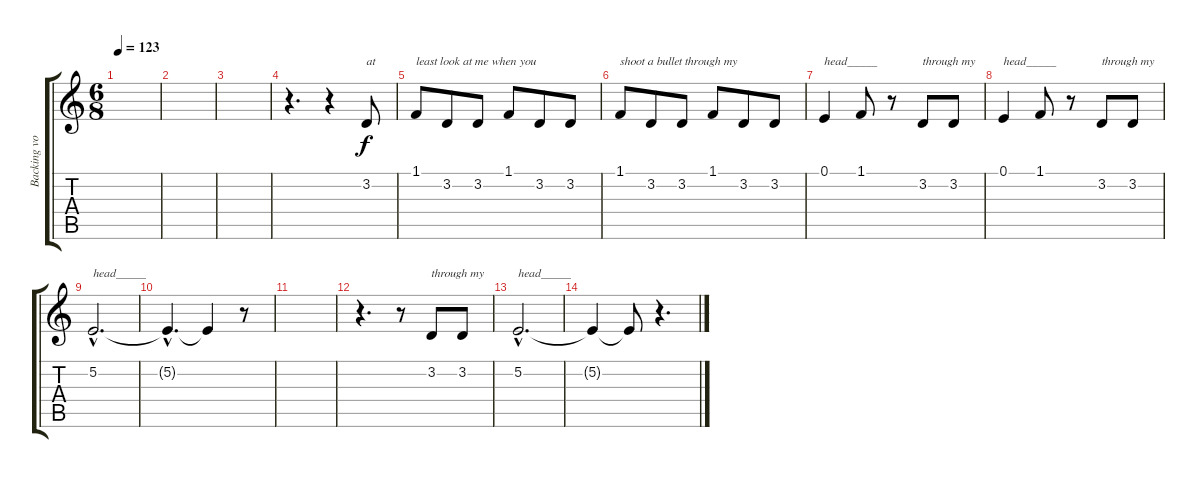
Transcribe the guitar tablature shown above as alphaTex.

\track ("Backing vocal" "Backing vo") {instrument harmonica}
\staff {score tabs}
\tuning (E4 B3 G3 D3 A2 E2) {hide}
\ts (6 8)
\tempo 123
\clef g2
\ks c
|
|
|
r.4{d} r.4 3.2.8{txt "at"} |
1.1.8{txt "least look at me when you"} 3.2.8 3.2.8 1.1.8 3.2.8 3.2.8 |
1.1.8{txt "shoot a bullet through my"} 3.2.8 3.2.8 1.1.8 3.2.8 3.2.8 |
0.1.4{txt "head_____"} 1.1.8 r.8 3.2.8{txt "through my"} 3.2.8 |
0.1.4{txt "head_____"} 1.1.8 r.8 3.2.8{txt "through my"} 3.2.8 |
5.2{hac}.2{d txt "head_____"} |
5.2{hac t}.4{d} 5.2{t}.4 r.8 |
|
r.4{d} r.8 3.2.8{txt "through my"} 3.2.8 |
5.2{hac}.2{d txt "head_____"} |
5.2{t}.4 5.2{t}.8 r.4{d}
